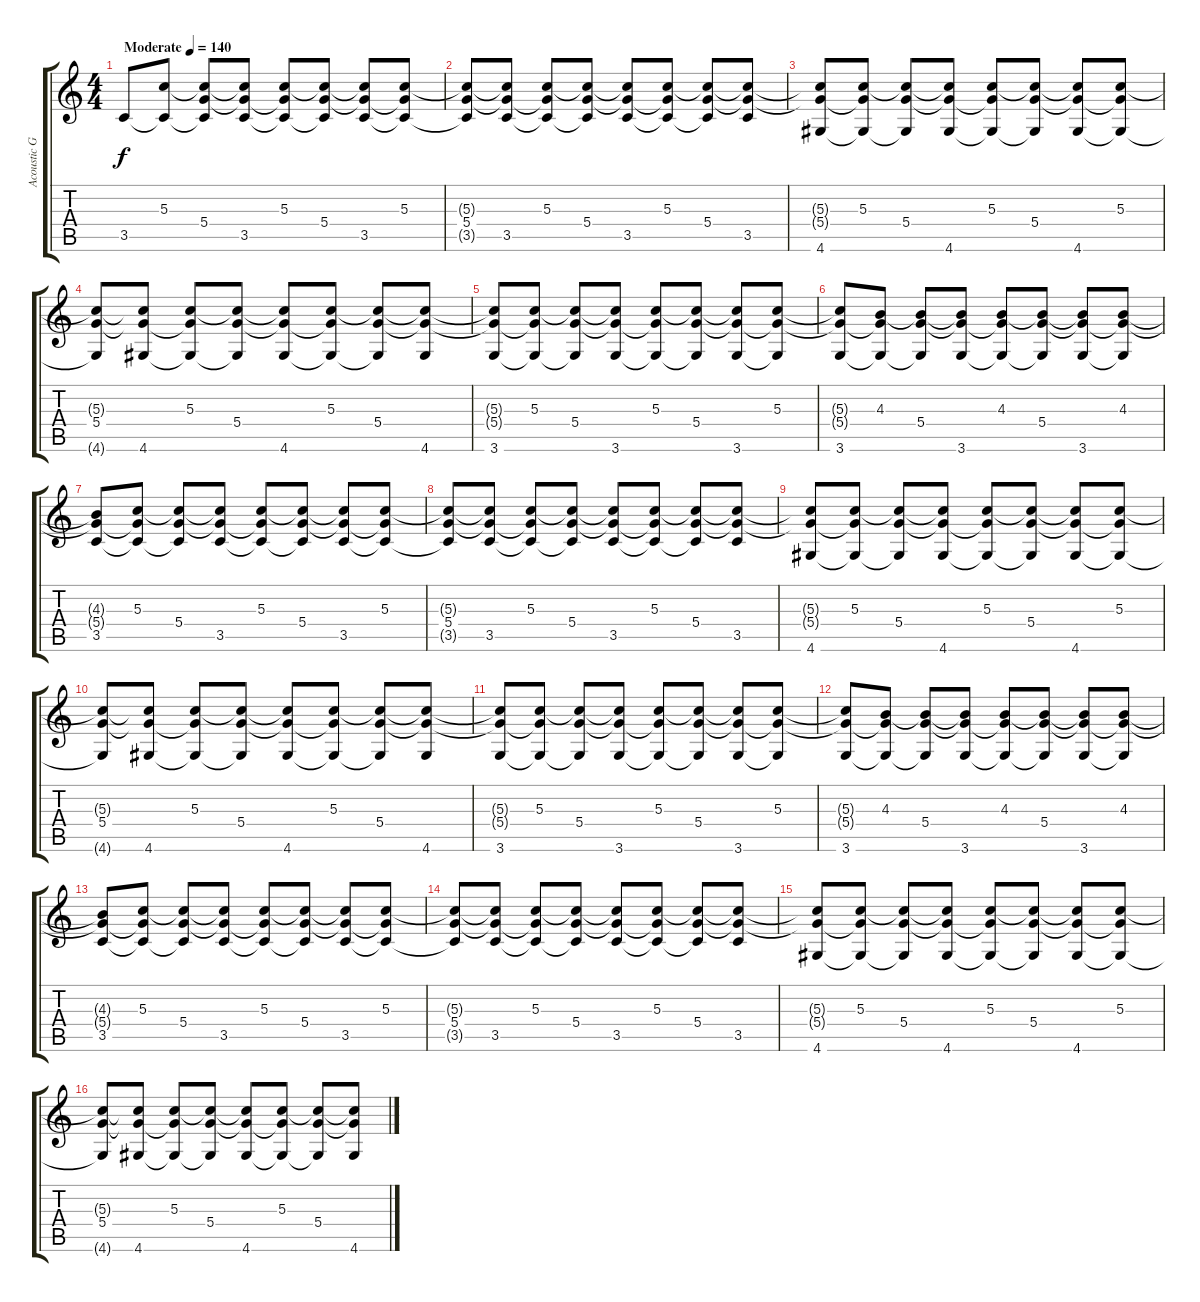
\track ("Acoustic Guitar" "Acoustic G") {instrument acousticguitarnylon}
\staff {score tabs}
\tuning (E4 B3 G3 D3 A2 E2) {hide}
\ts (4 4)
\tempo (140 "Moderate")
\clef g2
\ks c
3.5.8{dy f instrument acousticguitarnylon} (5.3 3.5{t}).8 (5.3{t} 5.4 3.5{t}).8 (5.3{t} 5.4{t} 3.5).8 (5.3 5.4{t} 3.5{t}).8 (5.3{t} 5.4 3.5{t}).8 (5.3{t} 5.4{t} 3.5).8 (5.3 5.4{t} 3.5{t}).8 |
(5.3{t} 5.4 3.5{t}).8 (5.3{t} 5.4{t} 3.5).8 (5.3 5.4{t} 3.5{t}).8 (5.3{t} 5.4 3.5{t}).8 (5.3{t} 5.4{t} 3.5).8 (5.3 5.4{t} 3.5{t}).8 (5.3{t} 5.4 3.5{t}).8 (5.3{t} 5.4{t} 3.5).8 |
(5.3{t} 5.4{t} 4.6).8 (5.3 5.4{t} 4.6{t}).8 (5.3{t} 5.4 4.6{t}).8 (5.3{t} 5.4{t} 4.6).8 (5.3 5.4{t} 4.6{t}).8 (5.3{t} 5.4 4.6{t}).8 (5.3{t} 5.4{t} 4.6).8 (5.3 5.4{t} 4.6{t}).8 |
(5.3{t} 5.4 4.6{t}).8 (5.3{t} 5.4{t} 4.6).8 (5.3 5.4{t} 4.6{t}).8 (5.3{t} 5.4 4.6{t}).8 (5.3{t} 5.4{t} 4.6).8 (5.3 5.4{t} 4.6{t}).8 (5.3{t} 5.4 4.6{t}).8 (5.3{t} 5.4{t} 4.6).8 |
(5.3{t} 5.4{t} 3.6).8 (5.3 5.4{t} 3.6{t}).8 (5.3{t} 5.4 3.6{t}).8 (5.3{t} 5.4{t} 3.6).8 (5.3 5.4{t} 3.6{t}).8 (5.3{t} 5.4 3.6{t}).8 (5.3{t} 5.4{t} 3.6).8 (5.3 5.4{t} 3.6{t}).8 |
(5.3{t} 5.4{t} 3.6).8 (4.3 5.4{t} 3.6{t}).8 (4.3{t} 5.4 3.6{t}).8 (4.3{t} 5.4{t} 3.6).8 (4.3 5.4{t} 3.6{t}).8 (4.3{t} 5.4 3.6{t}).8 (4.3{t} 5.4{t} 3.6).8 (4.3 5.4{t} 3.6{t}).8 |
(4.3{t} 5.4{t} 3.5).8 (5.3 5.4{t} 3.5{t}).8 (5.3{t} 5.4 3.5{t}).8 (5.3{t} 5.4{t} 3.5).8 (5.3 5.4{t} 3.5{t}).8 (5.3{t} 5.4 3.5{t}).8 (5.3{t} 5.4{t} 3.5).8 (5.3 5.4{t} 3.5{t}).8 |
(5.3{t} 5.4 3.5{t}).8 (5.3{t} 5.4{t} 3.5).8 (5.3 5.4{t} 3.5{t}).8 (5.3{t} 5.4 3.5{t}).8 (5.3{t} 5.4{t} 3.5).8 (5.3 5.4{t} 3.5{t}).8 (5.3{t} 5.4 3.5{t}).8 (5.3{t} 5.4{t} 3.5).8 |
(5.3{t} 5.4{t} 4.6).8 (5.3 5.4{t} 4.6{t}).8 (5.3{t} 5.4 4.6{t}).8 (5.3{t} 5.4{t} 4.6).8 (5.3 5.4{t} 4.6{t}).8 (5.3{t} 5.4 4.6{t}).8 (5.3{t} 5.4{t} 4.6).8 (5.3 5.4{t} 4.6{t}).8 |
(5.3{t} 5.4 4.6{t}).8 (5.3{t} 5.4{t} 4.6).8 (5.3 5.4{t} 4.6{t}).8 (5.3{t} 5.4 4.6{t}).8 (5.3{t} 5.4{t} 4.6).8 (5.3 5.4{t} 4.6{t}).8 (5.3{t} 5.4 4.6{t}).8 (5.3{t} 5.4{t} 4.6).8 |
(5.3{t} 5.4{t} 3.6).8 (5.3 5.4{t} 3.6{t}).8 (5.3{t} 5.4 3.6{t}).8 (5.3{t} 5.4{t} 3.6).8 (5.3 5.4{t} 3.6{t}).8 (5.3{t} 5.4 3.6{t}).8 (5.3{t} 5.4{t} 3.6).8 (5.3 5.4{t} 3.6{t}).8 |
(5.3{t} 5.4{t} 3.6).8 (4.3 5.4{t} 3.6{t}).8 (4.3{t} 5.4 3.6{t}).8 (4.3{t} 5.4{t} 3.6).8 (4.3 5.4{t} 3.6{t}).8 (4.3{t} 5.4 3.6{t}).8 (4.3{t} 5.4{t} 3.6).8 (4.3 5.4{t} 3.6{t}).8 |
(4.3{t} 5.4{t} 3.5).8 (5.3 5.4{t} 3.5{t}).8 (5.3{t} 5.4 3.5{t}).8 (5.3{t} 5.4{t} 3.5).8 (5.3 5.4{t} 3.5{t}).8 (5.3{t} 5.4 3.5{t}).8 (5.3{t} 5.4{t} 3.5).8 (5.3 5.4{t} 3.5{t}).8 |
(5.3{t} 5.4 3.5{t}).8 (5.3{t} 5.4{t} 3.5).8 (5.3 5.4{t} 3.5{t}).8 (5.3{t} 5.4 3.5{t}).8 (5.3{t} 5.4{t} 3.5).8 (5.3 5.4{t} 3.5{t}).8 (5.3{t} 5.4 3.5{t}).8 (5.3{t} 5.4{t} 3.5).8 |
(5.3{t} 5.4{t} 4.6).8 (5.3 5.4{t} 4.6{t}).8 (5.3{t} 5.4 4.6{t}).8 (5.3{t} 5.4{t} 4.6).8 (5.3 5.4{t} 4.6{t}).8 (5.3{t} 5.4 4.6{t}).8 (5.3{t} 5.4{t} 4.6).8 (5.3 5.4{t} 4.6{t}).8 |
(5.3{t} 5.4 4.6{t}).8 (5.3{t} 5.4{t} 4.6).8 (5.3 5.4{t} 4.6{t}).8 (5.3{t} 5.4 4.6{t}).8 (5.3{t} 5.4{t} 4.6).8 (5.3 5.4{t} 4.6{t}).8 (5.3{t} 5.4 4.6{t}).8 (5.3{t} 5.4{t} 4.6).8
